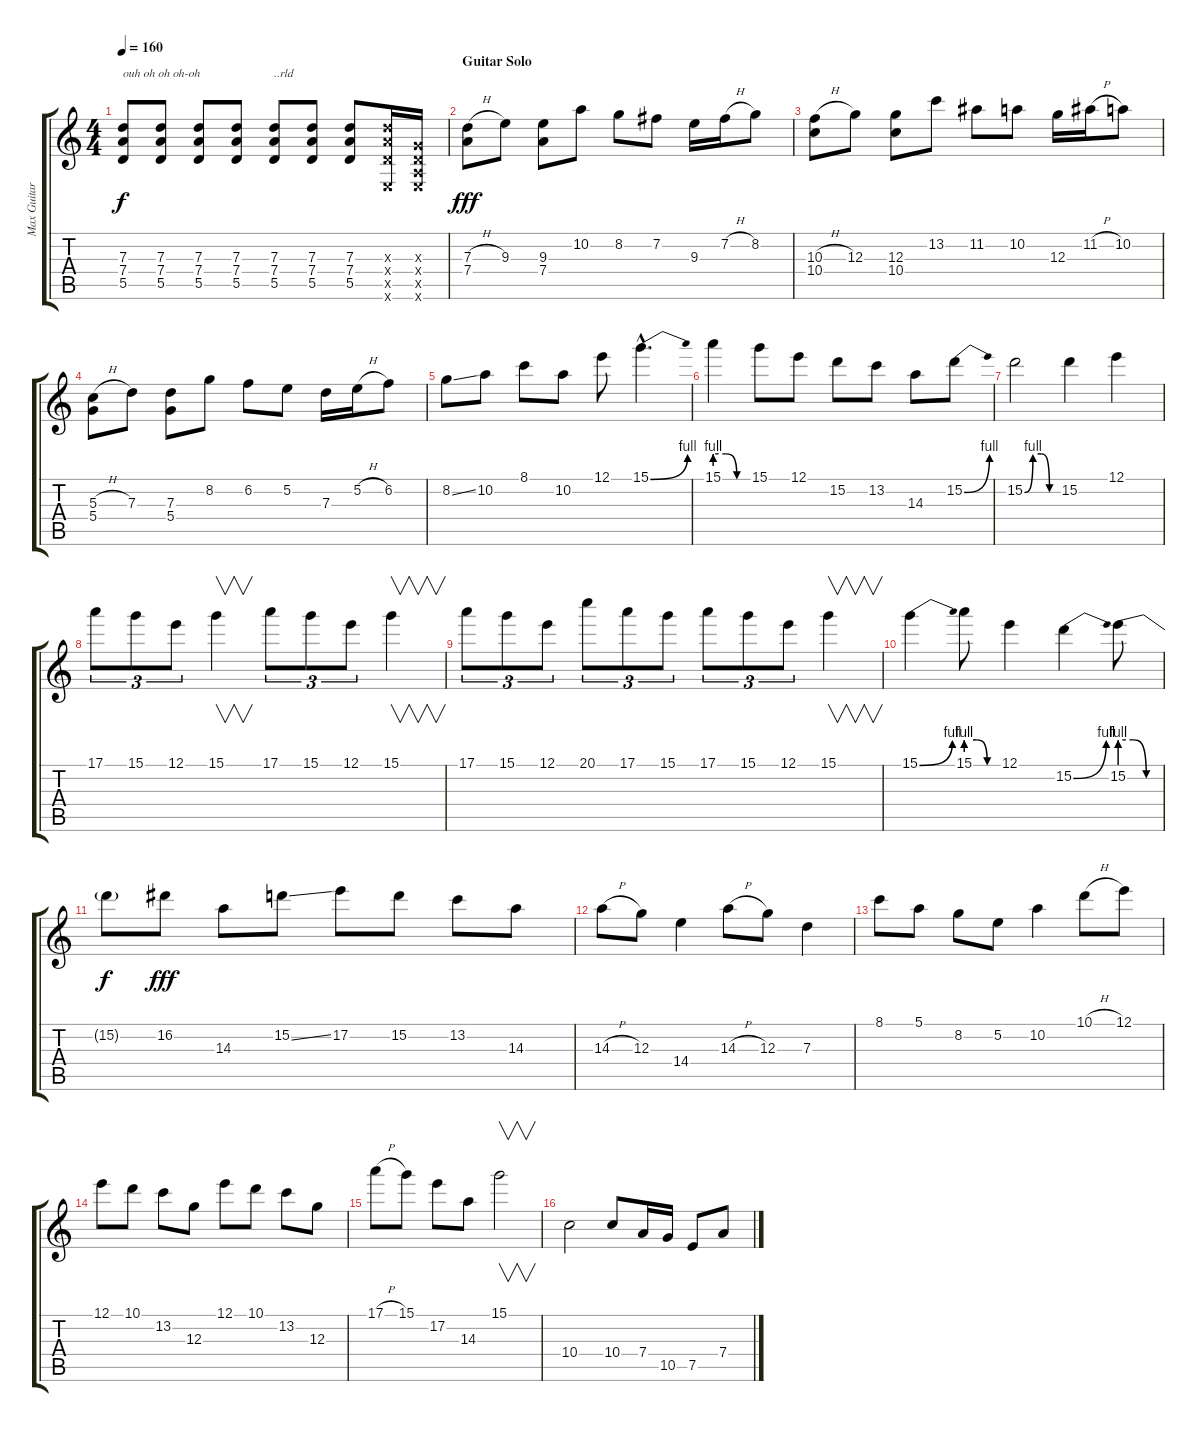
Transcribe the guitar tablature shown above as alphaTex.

\track ("Max Guitar" "Max Guitar") {instrument overdrivenguitar}
\staff {score tabs}
\tuning (E4 B3 G3 D3 A2 E2) {hide}
\ts (4 4)
\tempo 160
\clef g2
\ks c
(7.3 7.4 5.5).8{txt "ouh oh oh oh-oh" dy f} (7.3 7.4 5.5).8 (7.3 7.4 5.5).8 (7.3 7.4 5.5).8 (7.3 7.4 5.5).8{txt "..rld"} (7.3 7.4 5.5).8 (7.3 7.4 5.5).8 (7.3{x} 7.4{x} 5.5{x} 0.6{x}).16 (0.3{x} 0.4{x} 0.5{x} 0.6{x}).16 |
\section ("" "Guitar Solo")
(7.3{h} 7.4).8{dy fff instrument distortionguitar} 9.3.8 (9.3 7.4).8 10.2.8 8.2.8 7.2.8 9.3.16 7.2{h}.16 8.2.8 |
(10.3{h} 10.4).8 12.3.8 (12.3 10.4).8 13.2.8 11.2.8 10.2.8 12.3.16 11.2{h}.16 10.2.8 |
(5.3{h} 5.4).8 7.3.8 (7.3 5.4).8 8.2.8 6.2.8 5.2.8 7.3.16 5.2{h}.16 6.2.8 |
8.2{ss}.8 10.2.8 8.1.8 10.2.8 12.1.8 15.1{be (bend 0 0 60 4) hac}.4{d} |
15.1{be (custom 0 4 20 4 40 0 60 0)}.4 15.1.8 12.1.8 15.2.8 13.2.8 14.3.8 15.2{be (bend 0 0 60 4)}.8 |
15.2{be (custom 0 0 15 4 30 4 45 0 60 0)}.2 15.2.4 12.1.4 |
17.1.8{tu (3 2)} 15.1.8{tu (3 2)} 12.1.8{tu (3 2)} 15.1.4{v} 17.1.8{tu (3 2)} 15.1.8{tu (3 2)} 12.1.8{tu (3 2)} 15.1.4{v} |
17.1.8{tu (3 2)} 15.1.8{tu (3 2)} 12.1.8{tu (3 2)} 20.1.8{tu (3 2)} 17.1.8{tu (3 2)} 15.1.8{tu (3 2)} 17.1.8{tu (3 2)} 15.1.8{tu (3 2)} 12.1.8{tu (3 2)} 15.1.4{v} |
15.1{be (bend 0 0 60 4)}.4 15.1{be (custom 0 4 20 4 40 0 60 0)}.8 12.1.4 15.2{be (bend 0 0 60 4)}.4 15.2{be (custom 0 4 20 4 40 0 60 0)}.8 |
15.2{t}.8{dy f} 16.2.8{dy fff} 14.3.8 15.2{ss}.8 17.2.8 15.2.8 13.2.8 14.3.8 |
14.3{h}.8 12.3.8 14.4.4 14.3{h}.8 12.3.8 7.3.4 |
8.1.8 5.1.8 8.2.8 5.2.8 10.2.4 10.1{h}.8 12.1.8 |
12.1.8 10.1.8 13.2.8 12.3.8 12.1.8 10.1.8 13.2.8 12.3.8 |
17.1{h}.8 15.1.8 17.2.8 14.3.8 15.1.2{v} |
10.4.2 10.4.8 7.4.16 10.5.16 7.5.8 7.4.8
